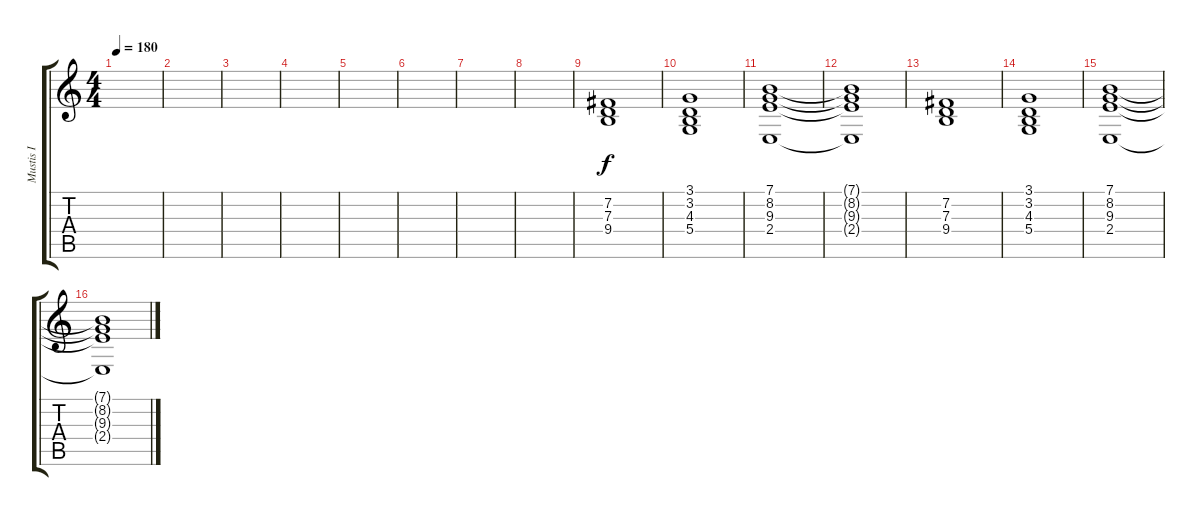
\track ("Mustis I" "Mustis I") {instrument stringensemble1}
\staff {score tabs}
\tuning (E4 B3 G3 D3 A2 E2) {hide}
\ts (4 4)
\tempo 180
\clef g2
\ks c
|
|
|
|
|
|
|
|
(7.2 7.3 9.4).1 |
(3.1 3.2 4.3 5.4).1 |
(7.1 8.2 9.3 2.4).1 |
(7.1{t} 8.2{t} 9.3{t} 2.4{t}).1 |
(7.2 7.3 9.4).1 |
(3.1 3.2 4.3 5.4).1 |
(7.1 8.2 9.3 2.4).1 |
(7.1{t} 8.2{t} 9.3{t} 2.4{t}).1
